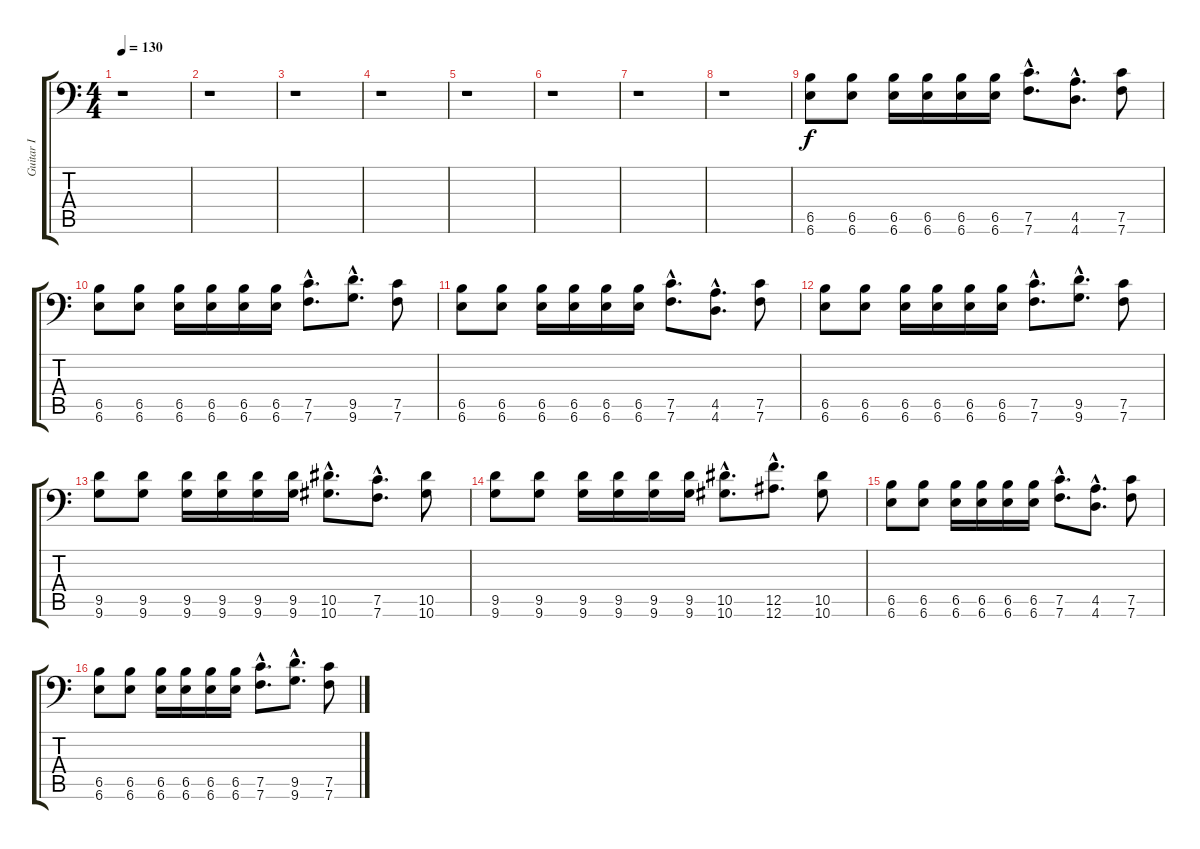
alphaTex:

\track ("Guitar I" "Guitar I") {instrument distortionguitar}
\staff {score tabs}
\tuning (C4 G3 Eb3 Bb2 F2 Bb1) {hide}
\ts (4 4)
\tempo 130
\clef f4
\ks c
r.1{dy f instrument distortionguitar} |
r.1 |
r.1 |
r.1 |
r.1 |
r.1 |
r.1 |
r.1 |
(6.5 6.6).8 (6.5 6.6).8 (6.5 6.6).16 (6.5 6.6).16 (6.5 6.6).16 (6.5 6.6).16 (7.5{hac} 7.6{hac}).8{d} (4.5{hac} 4.6{hac}).8{d} (7.5 7.6).8 |
(6.5 6.6).8 (6.5 6.6).8 (6.5 6.6).16 (6.5 6.6).16 (6.5 6.6).16 (6.5 6.6).16 (7.5{hac} 7.6{hac}).8{d} (9.5{hac} 9.6{hac}).8{d} (7.5 7.6).8 |
(6.5 6.6).8 (6.5 6.6).8 (6.5 6.6).16 (6.5 6.6).16 (6.5 6.6).16 (6.5 6.6).16 (7.5{hac} 7.6{hac}).8{d} (4.5{hac} 4.6{hac}).8{d} (7.5 7.6).8 |
(6.5 6.6).8 (6.5 6.6).8 (6.5 6.6).16 (6.5 6.6).16 (6.5 6.6).16 (6.5 6.6).16 (7.5{hac} 7.6{hac}).8{d} (9.5{hac} 9.6{hac}).8{d} (7.5 7.6).8 |
(9.5 9.6).8 (9.5 9.6).8 (9.5 9.6).16 (9.5 9.6).16 (9.5 9.6).16 (9.5 9.6).16 (10.5{hac} 10.6{hac}).8{d} (7.5{hac} 7.6{hac}).8{d} (10.5 10.6).8 |
(9.5 9.6).8 (9.5 9.6).8 (9.5 9.6).16 (9.5 9.6).16 (9.5 9.6).16 (9.5 9.6).16 (10.5{hac} 10.6{hac}).8{d} (12.5{hac} 12.6{hac}).8{d} (10.5 10.6).8 |
(6.5 6.6).8 (6.5 6.6).8 (6.5 6.6).16 (6.5 6.6).16 (6.5 6.6).16 (6.5 6.6).16 (7.5{hac} 7.6{hac}).8{d} (4.5{hac} 4.6{hac}).8{d} (7.5 7.6).8 |
(6.5 6.6).8 (6.5 6.6).8 (6.5 6.6).16 (6.5 6.6).16 (6.5 6.6).16 (6.5 6.6).16 (7.5{hac} 7.6{hac}).8{d} (9.5{hac} 9.6{hac}).8{d} (7.5 7.6).8
